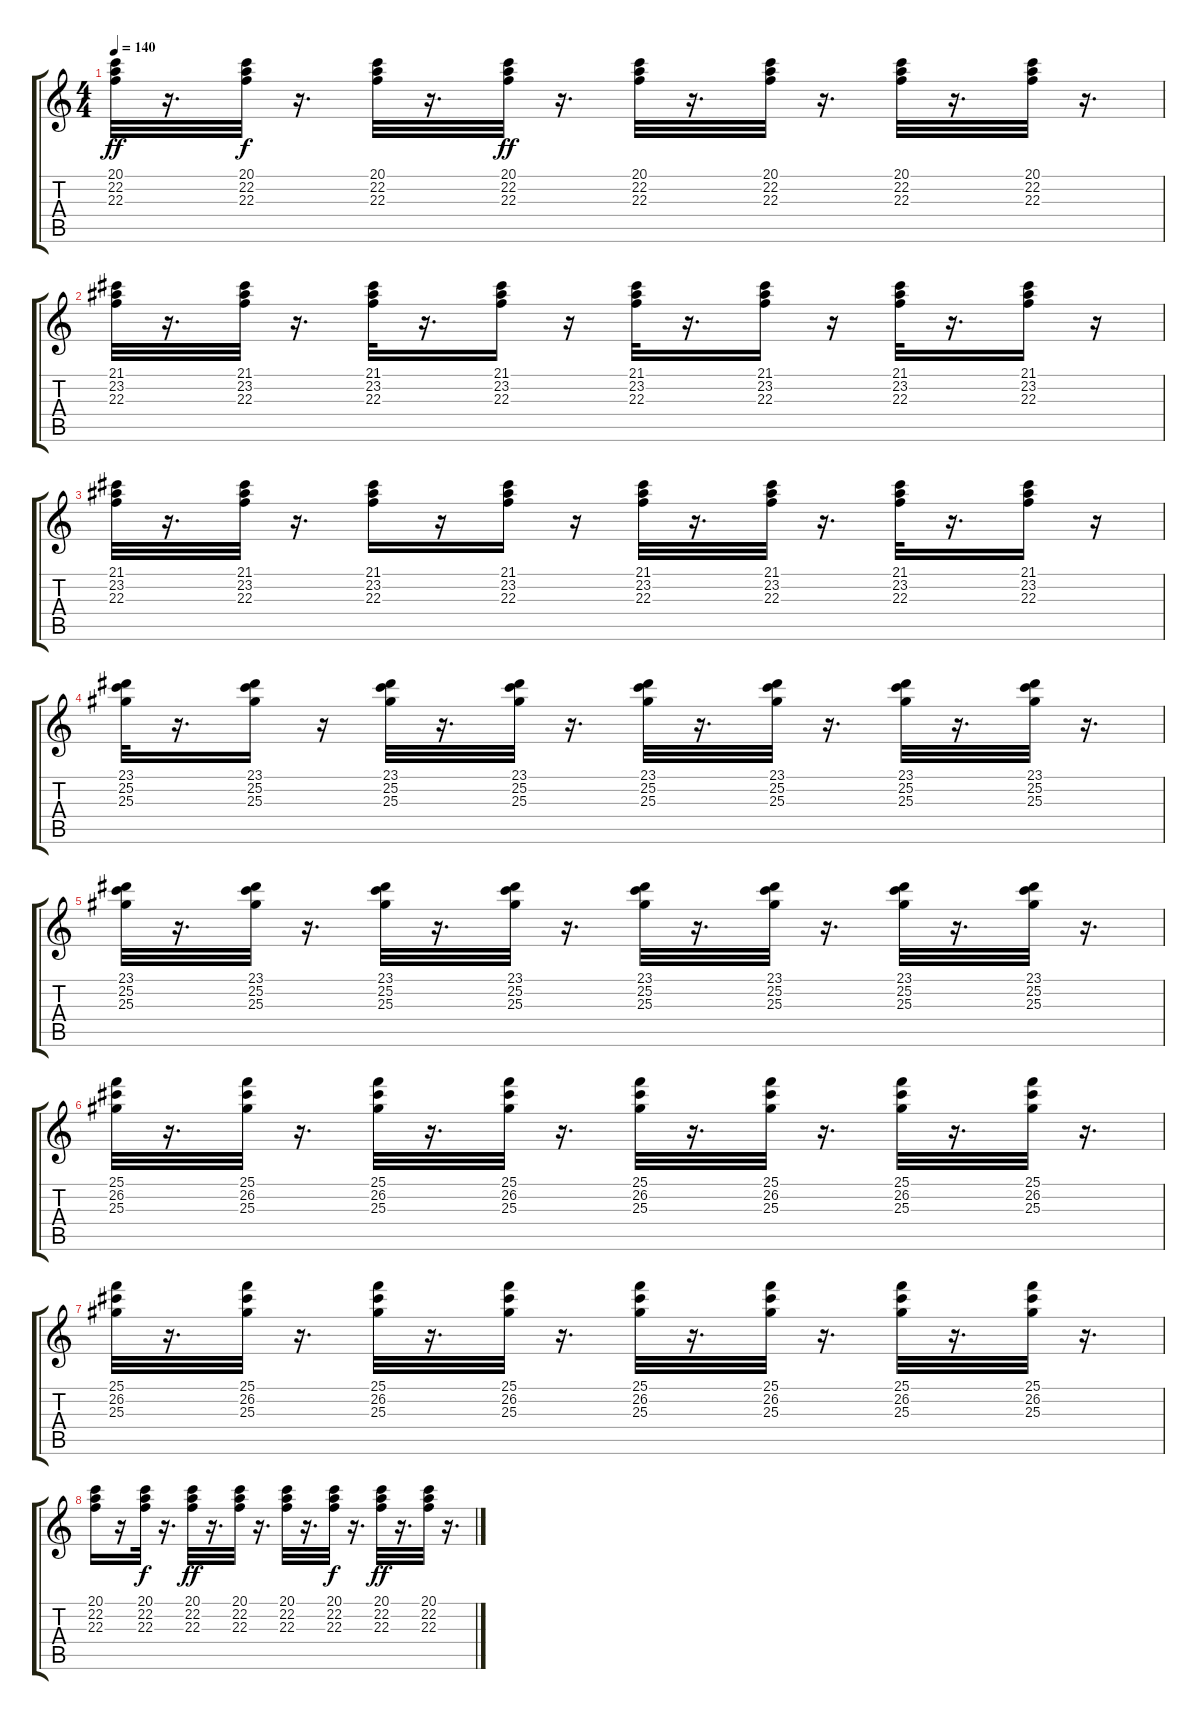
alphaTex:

\track "" {instrument percussiveorgan}
\staff {score tabs}
\tuning (E4 B3 G3 D3 A2 E2) {hide}
\ts (4 4)
\tempo 140
\clef g2
\ks c
(20.1 22.2 22.3).32{dy ff} r.16{d} (20.1 22.2 22.3).32{dy f} r.16{d} (20.1 22.2 22.3).32 r.16{d} (20.1 22.2 22.3).32{dy ff} r.16{d} (20.1 22.2 22.3).32 r.16{d} (20.1 22.2 22.3).32 r.16{d} (20.1 22.2 22.3).32 r.16{d} (20.1 22.2 22.3).32 r.16{d} |
(21.1 23.2 22.3).32 r.16{d} (21.1 23.2 22.3).32 r.16{d} (21.1 23.2 22.3).32 r.16{d} (21.1 23.2 22.3).16 r.16 (21.1 23.2 22.3).32 r.16{d} (21.1 23.2 22.3).16 r.16 (21.1 23.2 22.3).32 r.16{d} (21.1 23.2 22.3).16 r.16 |
(21.1 23.2 22.3).32 r.16{d} (21.1 23.2 22.3).32 r.16{d} (21.1 23.2 22.3).16 r.16 (21.1 23.2 22.3).16 r.16 (21.1 23.2 22.3).32 r.16{d} (21.1 23.2 22.3).32 r.16{d} (21.1 23.2 22.3).32 r.16{d} (21.1 23.2 22.3).16 r.16 |
(23.1 25.2 25.3).32 r.16{d} (23.1 25.2 25.3).16 r.16 (23.1 25.2 25.3).32 r.16{d} (23.1 25.2 25.3).32 r.16{d} (23.1 25.2 25.3).32 r.16{d} (23.1 25.2 25.3).32 r.16{d} (23.1 25.2 25.3).32 r.16{d} (23.1 25.2 25.3).32 r.16{d} |
(23.1 25.2 25.3).32 r.16{d} (23.1 25.2 25.3).32 r.16{d} (23.1 25.2 25.3).32 r.16{d} (23.1 25.2 25.3).32 r.16{d} (23.1 25.2 25.3).32 r.16{d} (23.1 25.2 25.3).32 r.16{d} (23.1 25.2 25.3).32 r.16{d} (23.1 25.2 25.3).32 r.16{d} |
(25.1 26.2 25.3).32 r.16{d} (25.1 26.2 25.3).32 r.16{d} (25.1 26.2 25.3).32 r.16{d} (25.1 26.2 25.3).32 r.16{d} (25.1 26.2 25.3).32 r.16{d} (25.1 26.2 25.3).32 r.16{d} (25.1 26.2 25.3).32 r.16{d} (25.1 26.2 25.3).32 r.16{d} |
(25.1 26.2 25.3).32 r.16{d} (25.1 26.2 25.3).32 r.16{d} (25.1 26.2 25.3).32 r.16{d} (25.1 26.2 25.3).32 r.16{d} (25.1 26.2 25.3).32 r.16{d} (25.1 26.2 25.3).32 r.16{d} (25.1 26.2 25.3).32 r.16{d} (25.1 26.2 25.3).32 r.16{d} |
(20.1 22.2 22.3).16 r.16 (20.1 22.2 22.3).32{dy f} r.16{d} (20.1 22.2 22.3).32{dy ff} r.16{d} (20.1 22.2 22.3).32 r.16{d} (20.1 22.2 22.3).32 r.16{d} (20.1 22.2 22.3).32{dy f} r.16{d} (20.1 22.2 22.3).32{dy ff} r.16{d} (20.1 22.2 22.3).32 r.16{d}
